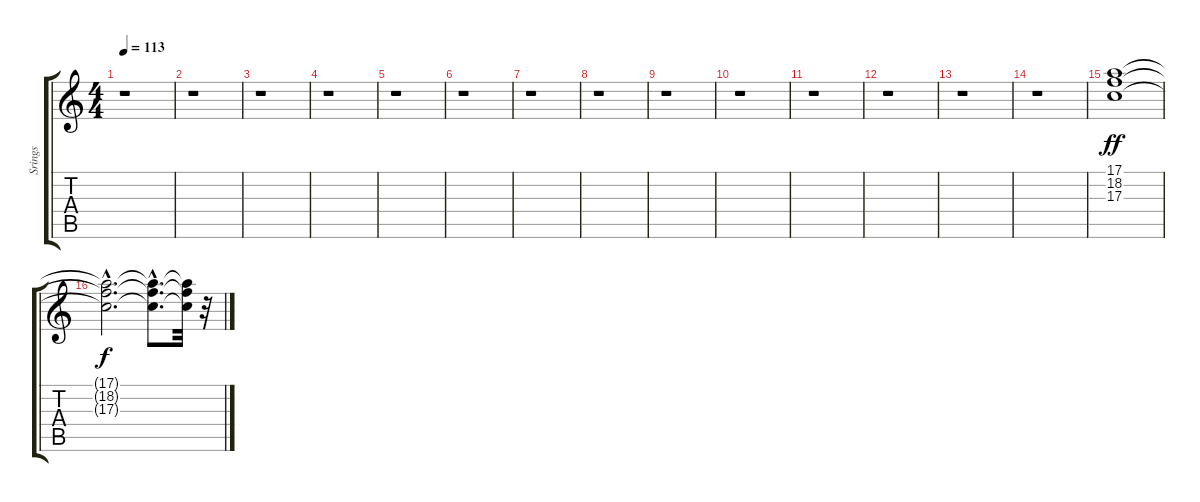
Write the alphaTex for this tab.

\track ("Srings" "Srings") {instrument synthstrings2}
\staff {score tabs}
\tuning (E4 B3 G3 D3 A2 E2) {hide}
\ts (4 4)
\tempo 113
\clef g2
\ks c
r.1{dy f} |
r.1 |
r.1 |
r.1 |
r.1 |
r.1 |
r.1 |
r.1 |
r.1 |
r.1 |
r.1 |
r.1 |
r.1 |
r.1 |
(17.1 18.2 17.3).1{dy ff} |
(17.1{hac t} 18.2{hac t} 17.3{hac t}).2{d dy f} (17.1{hac t} 18.2{hac t} 17.3{hac t}).8{d} (17.1{t} 18.2{t} 17.3{t}).32 r.32
